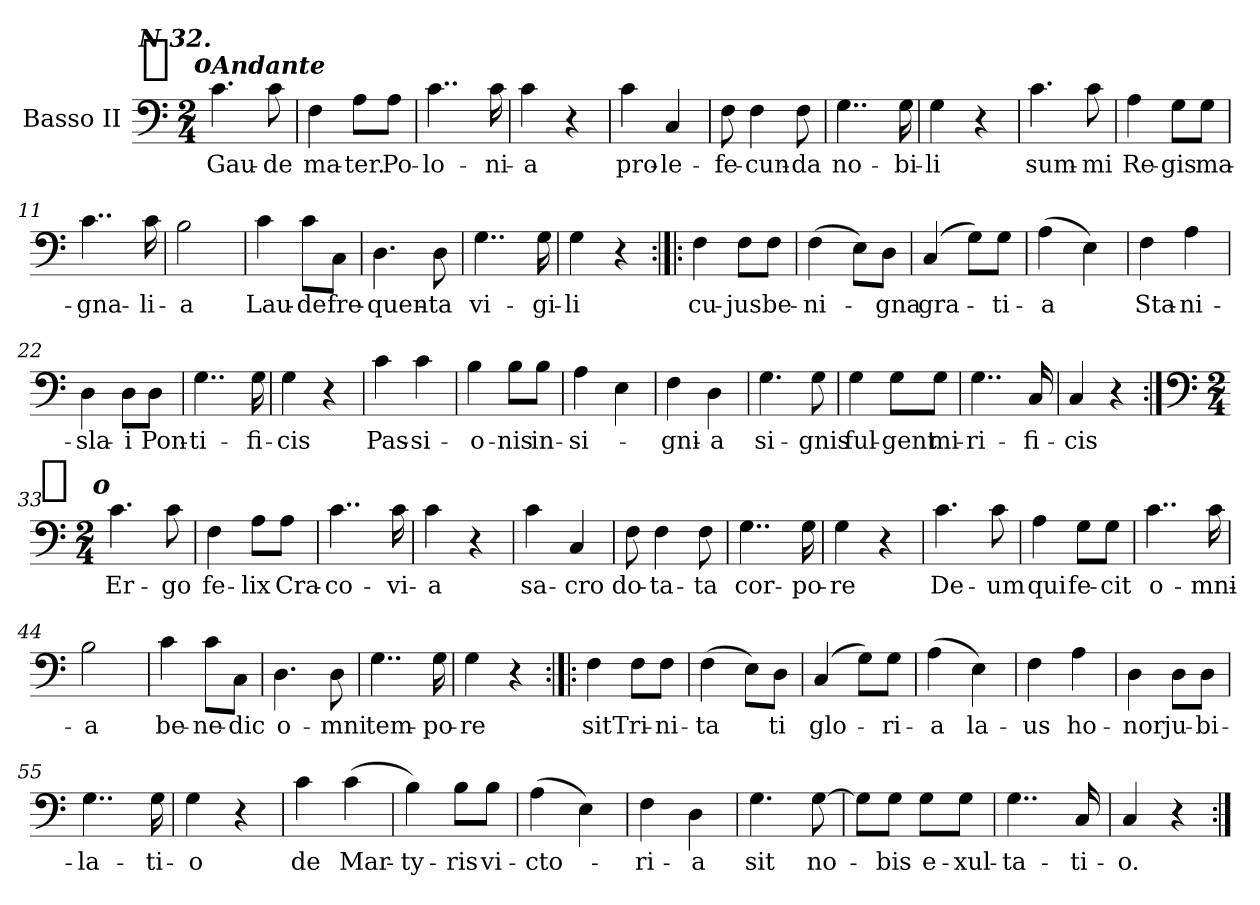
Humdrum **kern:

**kern	**text	**dynam
*part1	*part1	*part1
*staff1	*staff1	*staff1
*I"Basso II	*	*
*I'B	*	*
*clefF4	*	*
*k[]	*	*
*M2/4	*	*
=1	=1	=1
!LO:TX:a:Bi:rj:t=N 32.	!	!
!LO:TX:a:Bi:t=Andante	!	!
!	!	!LO:DY:a:rj:t=%s o
4.c\	Gau-	p
8c\	-de	.
=2	=2	=2
4F\	ma-	.
8A\L	-ter.	.
8A\J	Po-	.
=3	=3	=3
4..c\	-lo-	.
16c\	-ni-	.
=4	=4	=4
4c\	-a	.
4r	.	.
=5	=5	=5
4c\	pro-	.
4C/	-le-	.
=6	=6	=6
8F\	-fe-	.
4F\	-cun-	.
8F\	-da	.
=7	=7	=7
4..G\	no-	.
16G\	-bi-	.
=8	=8	=8
4G\	-li	.
4r	.	.
=9	=9	=9
4.c\	sum-	.
8c\	-mi	.
=10	=10	=10
4A\	Re-	.
8G\L	-gis	.
8G\J	ma-	.
=11	=11	=11
4..c\	-gna-	.
16c\	-li-	.
=12	=12	=12
2B\	-a	.
=13	=13	=13
4c\	Lau-	.
8c\L	-de	.
8C\J	fre-	.
=14	=14	=14
4.D\	-quen-	.
8D\	-ta	.
=15	=15	=15
4..G\	vi-	.
16G\	-gi-	.
=16	=16	=16
4G\	-li	.
4r	.	.
=17:|!|:	=17:|!|:	=17:|!|:
4F\	cu-	.
8F\L	-jus	.
8F\J	be-	.
=18	=18	=18
(>4F\	-ni-	.
8E\L)	.	.
8D\J	-gna	.
=19	=19	=19
(<4C/	gra-	.
8G\L)	.	.
8G\J	-ti-	.
=20	=20	=20
(>4A\	-a	.
4E\)	.	.
=21	=21	=21
4F\	Sta-	.
4A\	-ni-	.
=22	=22	=22
4D\	-sla-	.
8D\L	-i	.
8D\J	Pon-	.
=23	=23	=23
4..G\	-ti-	.
16G\	-fi-	.
=24	=24	=24
4G\	-cis	.
4r	.	.
=25	=25	=25
4c\	Pas-	.
4c\	-si-	.
=26	=26	=26
4B\	-o-	.
8B\L	-nis	.
8B\J	in-	.
=27	=27	=27
4A\	-si-	.
4E\	.	.
=28	=28	=28
4F\	-gni-	.
4D\	-a	.
=29	=29	=29
4.G\	si-	.
8G\	-gnis	.
=30	=30	=30
4G\	ful-	.
8G\L	-gent	.
8G\J	mi-	.
=31	=31	=31
4..G\	-ri-	.
16C/	-fi-	.
=32	=32	=32
4C/	-cis	.
4r	.	.
=33:|!	=33:|!	=33:|!
*clefF4	*	*
*k[]	*	*
*M2/4	*	*
!	!	!LO:DY:a:rj:t=%s o
4.c\	Er-	p
8c\	-go	.
=34	=34	=34
4F\	fe-	.
8A\L	-lix	.
8A\J	Cra-	.
=35	=35	=35
4..c\	-co-	.
16c\	-vi-	.
=36	=36	=36
4c\	-a	.
4r	.	.
=37	=37	=37
4c\	sa-	.
4C/	-cro	.
=38	=38	=38
8F\	do-	.
4F\	-ta-	.
8F\	-ta	.
=39	=39	=39
4..G\	cor-	.
16G\	-po-	.
=40	=40	=40
4G\	-re	.
4r	.	.
=41	=41	=41
4.c\	De-	.
8c\	-um	.
=42	=42	=42
4A\	qui	.
8G\L	fe-	.
8G\J	-cit	.
=43	=43	=43
4..c\	o-	.
16c\	-mni-	.
=44	=44	=44
2B\	-a	.
=45	=45	=45
4c\	be-	.
8c\L	-ne-	.
8C\J	-dic	.
=46	=46	=46
4.D\	o-	.
8D\	-mni	.
=47	=47	=47
4..G\	tem-	.
16G\	-po-	.
=48	=48	=48
4G\	-re	.
4r	.	.
=49:|!|:	=49:|!|:	=49:|!|:
4F\	sit	.
8F\L	Tri-	.
8F\J	-ni-	.
=50	=50	=50
(>4F\	-ta	.
8E\L)	.	.
8D\J	ti	.
=51	=51	=51
(>4C/	glo-	.
8G\L)	.	.
8G\J	-ri-	.
=52	=52	=52
(>4A\	-a	.
4E\)	la-	.
=53	=53	=53
4F\	-us	.
4A\	ho-	.
=54	=54	=54
4D\	-nor	.
8D\L	ju-	.
8D\J	-bi-	.
=55	=55	=55
4..G\	-la-	.
16G\	-ti-	.
=56	=56	=56
4G\	-o	.
4r	.	.
=57	=57	=57
4c\	de	.
(>4c\	Mar-	.
=58	=58	=58
4B\)	-ty-	.
8B\L	-ris	.
8B\J	vi-	.
=59	=59	=59
(>4A\	-cto-	.
4E\)	.	.
=60	=60	=60
4F\	-ri-	.
4D\	-a	.
=61	=61	=61
4.G\	sit	.
[8G\	no-	.
=62	=62	=62
8G\L]	.	.
8G\J	-bis	.
8G\L	e-	.
8G\J	-xul-	.
=63	=63	=63
4..G\	-ta-	.
16C/	-ti-	.
=64	=64	=64
4C/	-o.	.
4r	.	.
=:|!	=:|!	=:|!
*-	*-	*-
